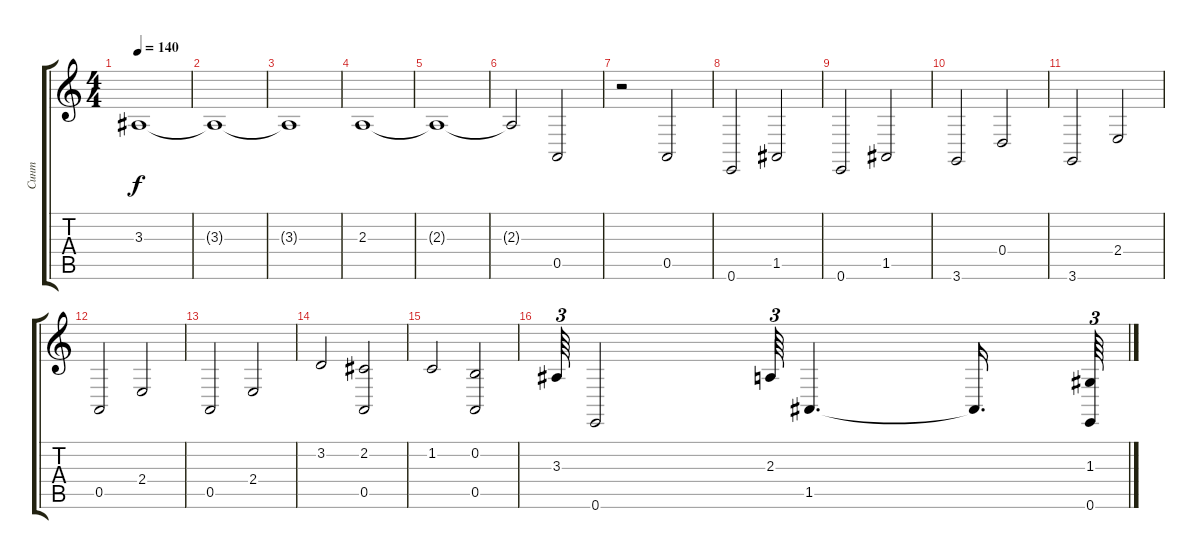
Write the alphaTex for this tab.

\track ("Синт" "Синт") {instrument drawbarorgan}
\staff {score tabs}
\tuning (E4 B3 G3 D3 A2 E2) {hide}
\ts (4 4)
\tempo 140
\clef g2
\ks c
3.3{t}.1{dy f} |
3.3{t}.1 |
3.3{t}.1 |
2.3.1 |
2.3{t}.1 |
2.3{t}.2 0.5.2 |
r.2 0.5.2 |
0.6.2 1.5.2 |
0.6.2 1.5.2 |
3.6.2 0.4.2 |
3.6.2 2.4.2 |
0.5.2 2.4.2 |
0.5.2 2.4.2 |
3.2.2 (2.2 0.5).2 |
1.2.2 (0.2 0.5).2 |
3.3.64{tu (3 2)} 0.6.2 2.3.64{tu (3 2)} 1.5.4{d} 1.5{t}.16{d} (1.3 0.6).64{tu (3 2)}
